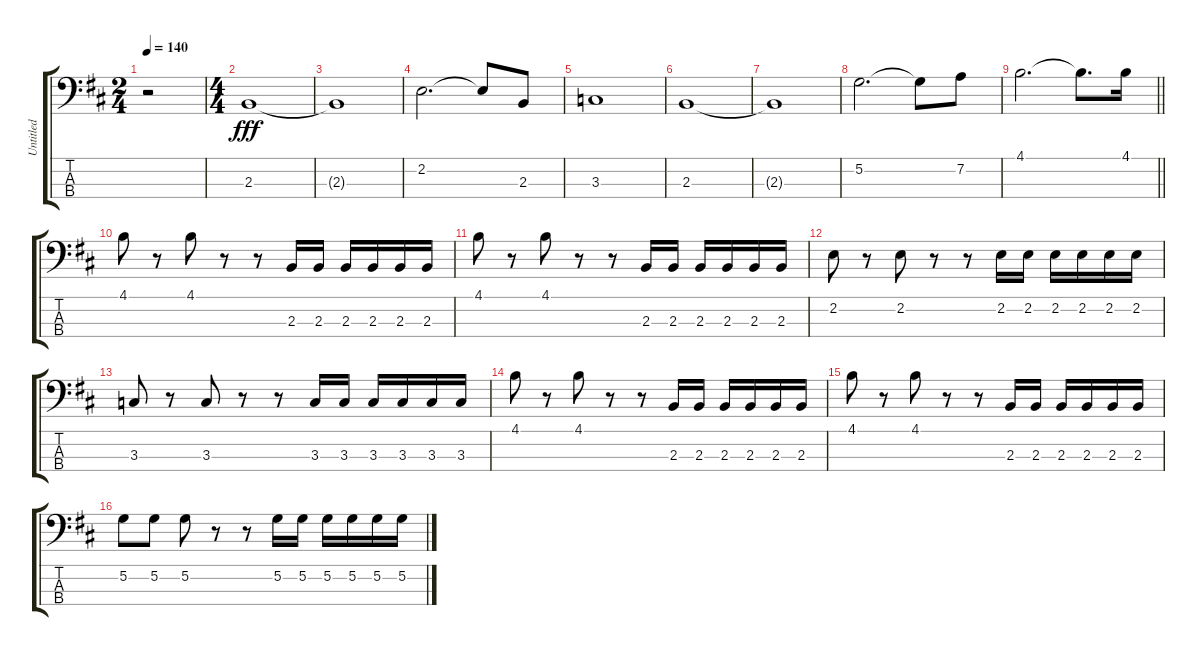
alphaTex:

\track ("Untitled" "Untitled") {instrument electricbasspick}
\staff {score tabs}
\tuning (G2 D2 A1 E1) {hide}
\ts (2 4)
\tempo 140
\clef f4
\ks d
r.2{dy fff instrument electricbasspick} |
\ts (4 4)
2.3.1 |
2.3{t}.1 |
2.2.2{d} 2.2{t}.8 2.3.8 |
3.3.1 |
2.3.1 |
2.3{t}.1 |
5.2.2{d} 5.2{t}.8 7.2.8 |
\barLineRight lightlight
4.1.2{d} 4.1{t}.8{d} 4.1.16 |
4.1.8 r.8 4.1.8 r.8 r.8 2.3.16 2.3.16 2.3.16 2.3.16 2.3.16 2.3.16 |
4.1.8 r.8 4.1.8 r.8 r.8 2.3.16 2.3.16 2.3.16 2.3.16 2.3.16 2.3.16 |
2.2.8 r.8 2.2.8 r.8 r.8 2.2.16 2.2.16 2.2.16 2.2.16 2.2.16 2.2.16 |
3.3.8 r.8 3.3.8 r.8 r.8 3.3.16 3.3.16 3.3.16 3.3.16 3.3.16 3.3.16 |
4.1.8 r.8 4.1.8 r.8 r.8 2.3.16 2.3.16 2.3.16 2.3.16 2.3.16 2.3.16 |
4.1.8 r.8 4.1.8 r.8 r.8 2.3.16 2.3.16 2.3.16 2.3.16 2.3.16 2.3.16 |
5.2.8 5.2.8 5.2.8 r.8 r.8 5.2.16 5.2.16 5.2.16 5.2.16 5.2.16 5.2.16
